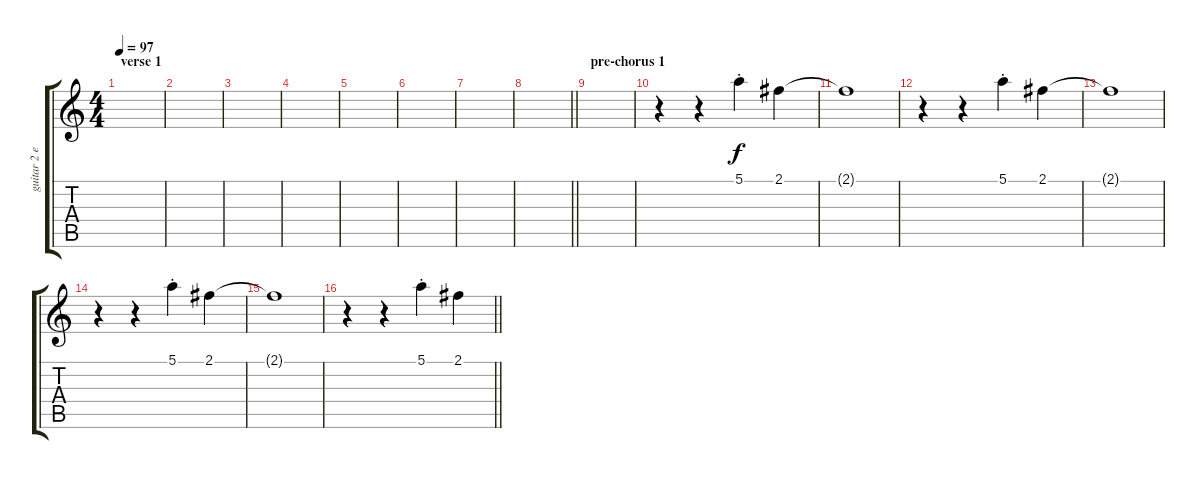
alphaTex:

\track ("guitar 2 electric" "guitar 2 e") {instrument acousticbass}
\staff {score tabs}
\tuning (E4 B3 G3 D3 A2 E2) {hide}
\ts (4 4)
\section ("" "verse 1")
\tempo 97
\clef g2
\ks c
|
|
|
|
|
|
|
\barLineRight lightlight
|
\section ("" "pre-chorus 1")
|
r.4{volume 6 instrument electricguitarclean} r.4 5.1{st}.4 2.1.4 |
2.1{t}.1 |
r.4 r.4 5.1{st}.4 2.1.4 |
2.1{t}.1 |
r.4 r.4 5.1{st}.4 2.1.4 |
2.1{t}.1 |
\barLineRight lightlight
r.4 r.4 5.1{st}.4 2.1.4
